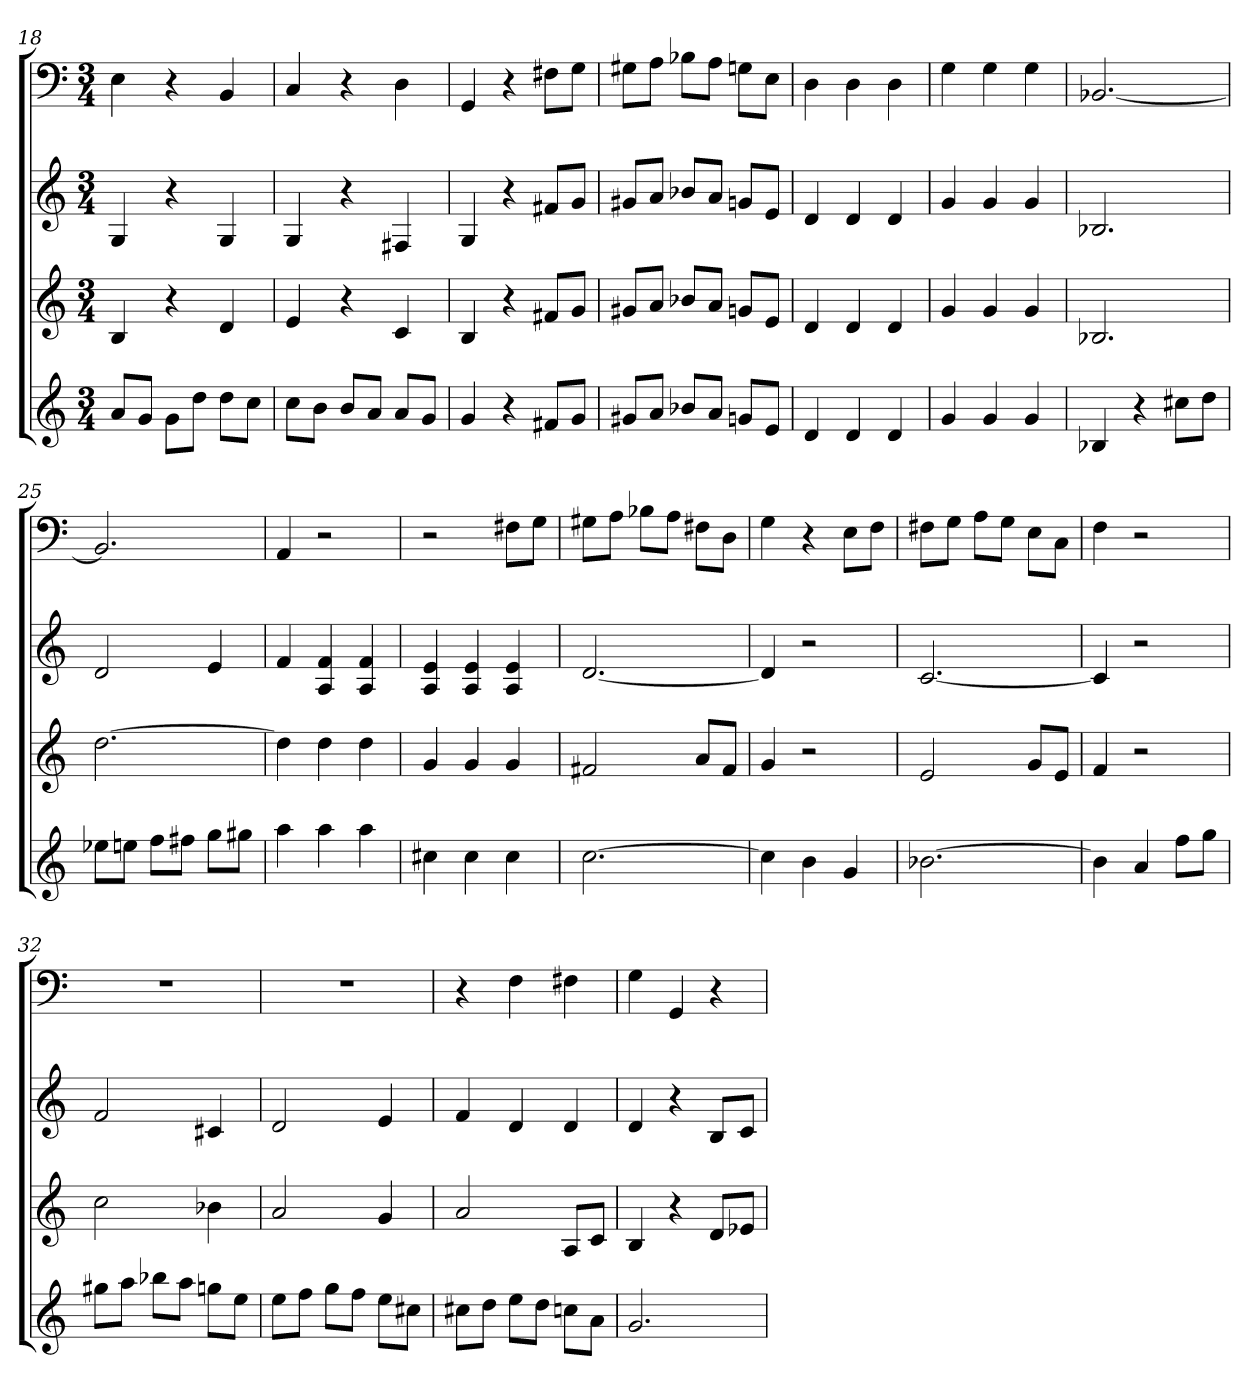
**kern	**kern	**kern	**kern
*part4	*part3	*part2	*part1
*staff4	*staff3	*staff2	*staff1
*k[]	*k[]	*k[]	*k[]
*C:	*C:	*C:	*C:
*M3/4	*M3/4	*M3/4	*M3/4
=18	=18	=18	=18
8aL	4B	4G	4E
8gJ	.	.	.
8gL	4r	4r	4r
8ddJ	.	.	.
8ddL	4d	4G	4BB
8ccJ	.	.	.
=19	=19	=19	=19
8ccL	4e	4G	4C
8bJ	.	.	.
8bL	4r	4r	4r
8aJ	.	.	.
8aL	4c	4F#X	4D
8gJ	.	.	.
=20	=20	=20	=20
4g	4B	4G	4GG
4r	4r	4r	4r
8f#XL	8f#XL	8f#XL	8F#XL
8gJ	8gJ	8gJ	8GJ
=21	=21	=21	=21
8g#XL	8g#XL	8g#XL	8G#XL
8aJ	8aJ	8aJ	8AJ
8b-XL	8b-XL	8b-XL	8B-XL
8aJ	8aJ	8aJ	8AJ
8gnL	8gnL	8gnL	8GnL
8eJ	8eJ	8eJ	8EJ
=22	=22	=22	=22
4d	4d	4d	4D
4d	4d	4d	4D
4d	4d	4d	4D
=23	=23	=23	=23
4g	4g	4g	4G
4g	4g	4g	4G
4g	4g	4g	4G
=24	=24	=24	=24
4B-X	2.B-X	2.B-X	[2.BB-X
4r	.	.	.
8cc#XL	.	.	.
8ddJ	.	.	.
=25	=25	=25	=25
8ee-XL	[2.dd	2d	2.BB-]
8eenJ	.	.	.
8ffL	.	.	.
8ff#XJ	.	.	.
8ggL	.	4e	.
8gg#XJ	.	.	.
=26	=26	=26	=26
4aa	4dd]	4f	4AA
4aa	4dd	4A 4f	2r
4aa	4dd	4A 4f	.
=27	=27	=27	=27
4cc#X	4g	4A 4e	2r
4cc#	4g	4A 4e	.
4cc#	4g	4A 4e	8F#XL
.	.	.	8GJ
=28	=28	=28	=28
[2.cc	2f#X	[2.d	8G#XL
.	.	.	8AJ
.	.	.	8B-XL
.	.	.	8AJ
.	8aL	.	8F#XL
.	8f#J	.	8DJ
=29	=29	=29	=29
4cc]	4g	4d]	4G
4b	2r	2r	4r
4g	.	.	8EL
.	.	.	8FJ
=30	=30	=30	=30
[2.b-X	2e	[2.c	8F#XL
.	.	.	8GJ
.	.	.	8AL
.	.	.	8GJ
.	8gL	.	8EL
.	8eJ	.	8CJ
=31	=31	=31	=31
4b-]	4f	4c]	4F
4a	2r	2r	2r
8ffL	.	.	.
8ggJ	.	.	.
=32	=32	=32	=32
8gg#XL	2cc	2f	2.r
8aaJ	.	.	.
8bb-XL	.	.	.
8aaJ	.	.	.
8ggnL	4b-X	4c#X	.
8eeJ	.	.	.
=33	=33	=33	=33
8eeL	2a	2d	2.r
8ffJ	.	.	.
8ggL	.	.	.
8ffJ	.	.	.
8eeL	4g	4e	.
8cc#XJ	.	.	.
=34	=34	=34	=34
8cc#XL	2a	4f	4r
8ddJ	.	.	.
8eeL	.	4d	4F
8ddJ	.	.	.
8ccnL	8AL	4d	4F#X
8aJ	8cJ	.	.
=35	=35	=35	=35
2.g	4B	4d	4G
.	4r	4r	4GG
.	8dL	8BL	4r
.	8e-XJ	8cJ	.
=	=	=	=
*-	*-	*-	*-
